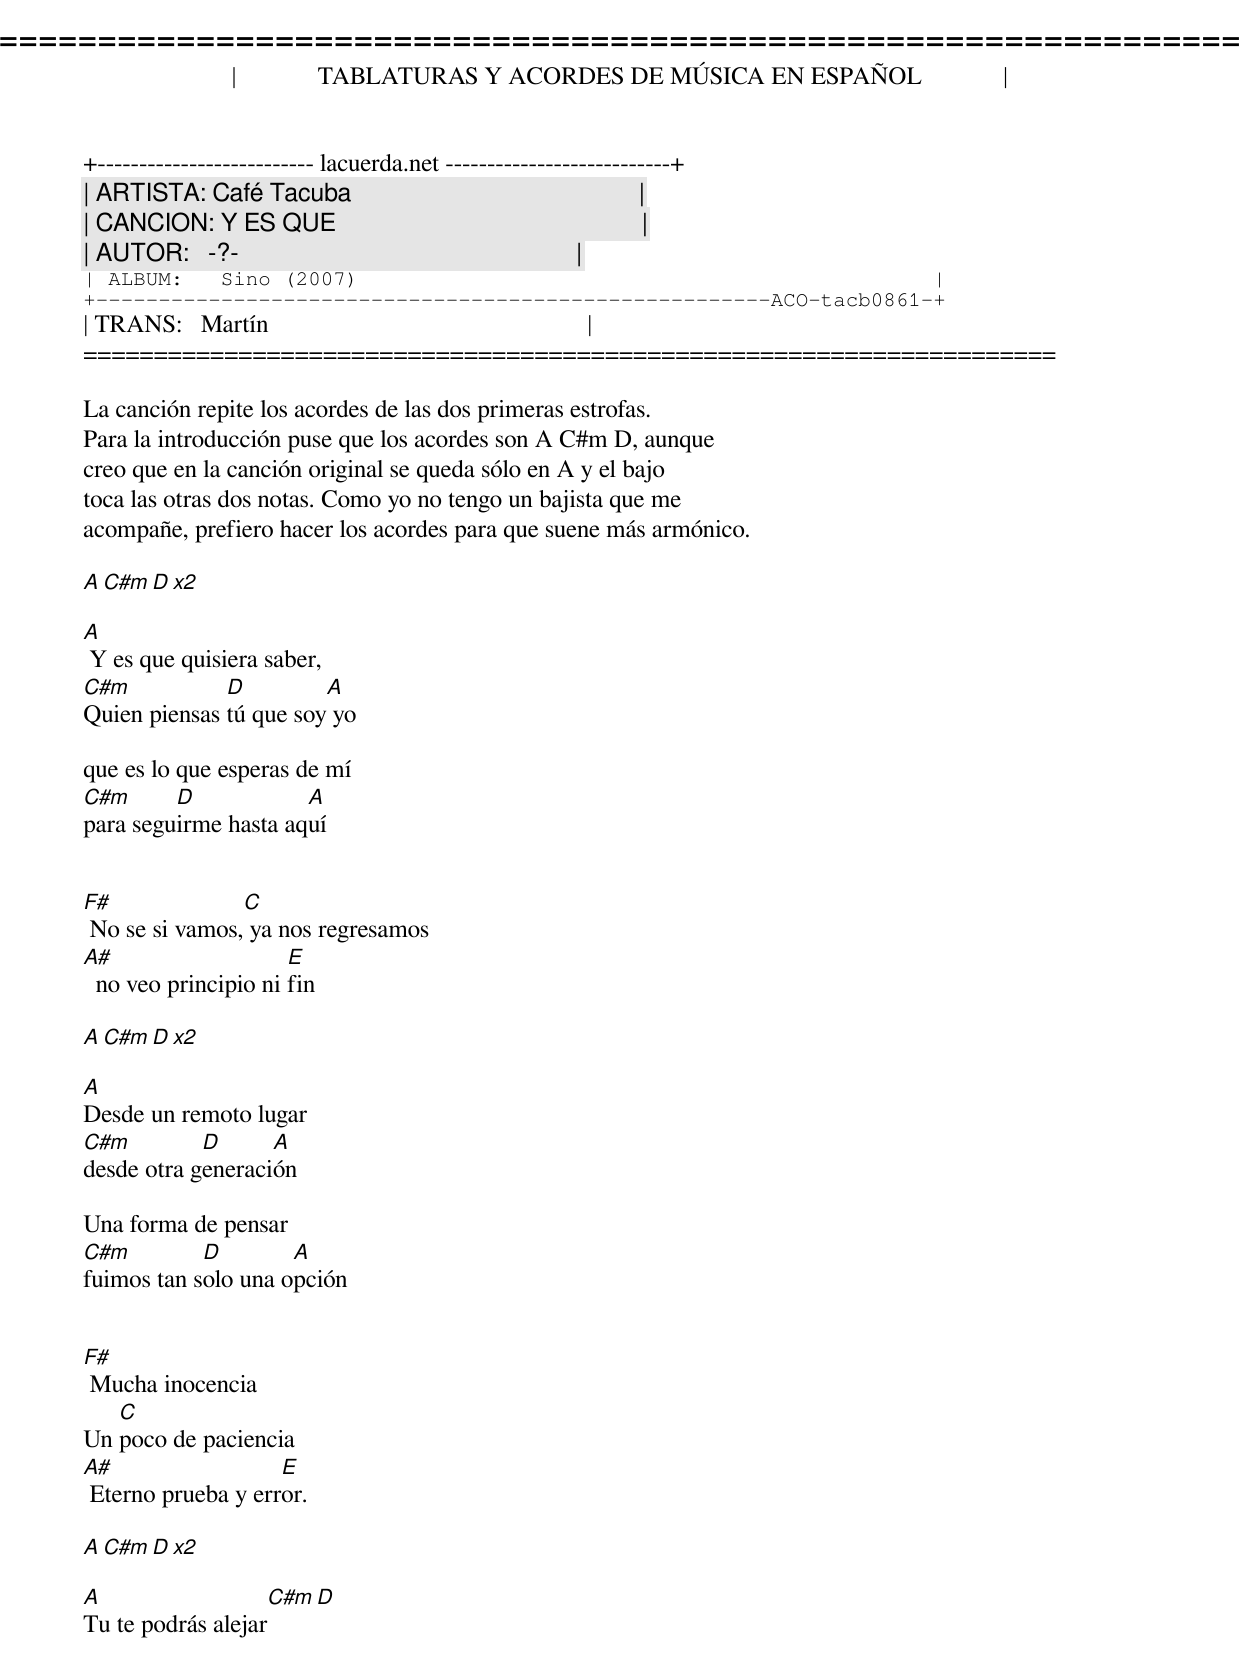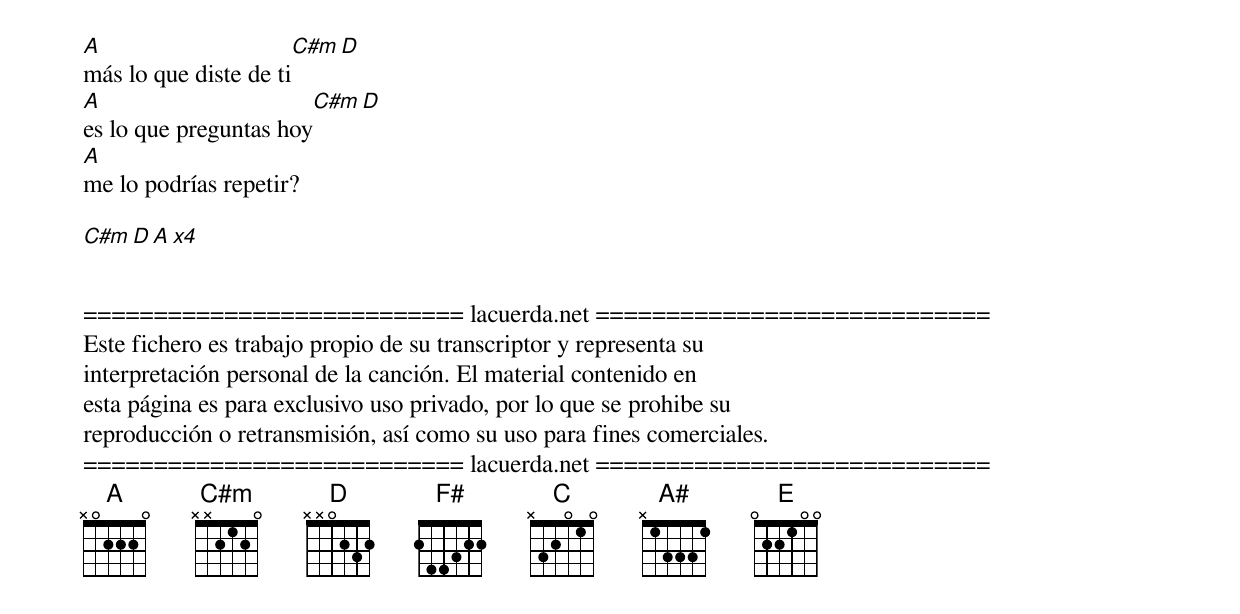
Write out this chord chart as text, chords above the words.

=====================================================================
|             TABLATURAS Y ACORDES DE MÚSICA EN ESPAÑOL             |
+-------------------------- lacuerda.net ---------------------------+
| ARTISTA: Café Tacuba                                              |
| CANCION: Y ES QUE                                                 |
| AUTOR:   -?-                                                      |
| ALBUM:   Sino (2007)                                              |
+------------------------------------------------------ACO-tacb0861-+
| TRANS:   Martín                                                   |
=====================================================================

La canción repite los acordes de las dos primeras estrofas.
Para la introducción puse que los acordes son A C#m D, aunque
creo que en la canción original se queda sólo en A y el bajo
toca las otras dos notas. Como yo no tengo un bajista que me
acompañe, prefiero hacer los acordes para que suene más armónico.

A       C#m D x2

A
 Y es que quisiera saber,
C#m           D         A
Quien piensas tú que soy yo

que es lo que esperas de mí
C#m      D            A
para seguirme hasta aquí


F#              C
 No se si vamos, ya nos regresamos
A#                    E
  no veo principio ni fin

A       C#m D x2

A
Desde un remoto lugar
C#m         D      A
desde otra generación

Una forma de pensar
C#m         D        A
fuimos tan solo una opción


F#
 Mucha inocencia
   C
Un poco de paciencia
A#                  E
 Eterno prueba y error.

A       C#m D x2

A                      C#m D
Tu te podrás alejar
A                      C#m D
más lo que diste de ti
A                      C#m D
es lo que preguntas hoy
A
me lo podrías repetir?

C#m D A     x4


=========================== lacuerda.net ============================
Este fichero es trabajo propio de su transcriptor y representa su
interpretación personal de la canción. El material contenido en
esta página es para exclusivo uso privado, por lo que se prohibe su
reproducción o retransmisión, así como su uso para fines comerciales.
=========================== lacuerda.net ============================
